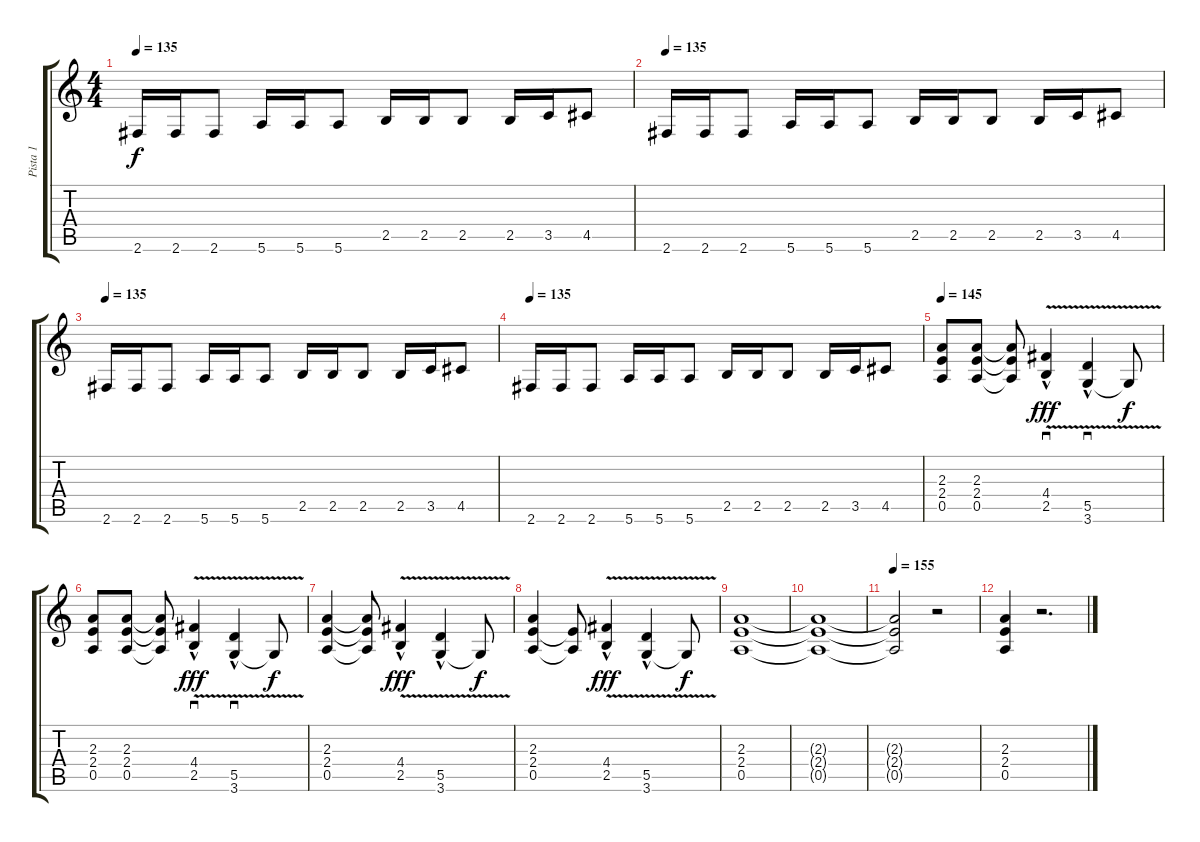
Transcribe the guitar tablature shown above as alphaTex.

\track ("Pista 1" "Pista 1") {instrument overdrivenguitar}
\staff {score tabs}
\tuning (E4 B3 G3 D3 A2 E2) {hide}
\ts (4 4)
\tempo 135
\clef g2
\ks c
2.6.16{dy f} 2.6.16 2.6.8 5.6.16 5.6.16 5.6.8 2.5.16 2.5.16 2.5.8 2.5.16 3.5.16 4.5.8 |
\tempo 135
2.6.16 2.6.16 2.6.8 5.6.16 5.6.16 5.6.8 2.5.16 2.5.16 2.5.8 2.5.16 3.5.16 4.5.8 |
\tempo 135
2.6.16 2.6.16 2.6.8 5.6.16 5.6.16 5.6.8 2.5.16 2.5.16 2.5.8 2.5.16 3.5.16 4.5.8 |
\tempo 135
2.6.16 2.6.16 2.6.8 5.6.16 5.6.16 5.6.8 2.5.16 2.5.16 2.5.8 2.5.16 3.5.16 4.5.8 |
\tempo 145
(2.3 2.4 0.5).8 (2.3 2.4 0.5).8 (2.3{t} 2.4{t} 0.5{t}).8 (4.4 2.5{v hac}).4{sd dy fff} (5.5 3.6{v hac}).4{sd} 3.6{t}.8{dy f} |
(2.3 2.4 0.5).8 (2.3 2.4 0.5).8 (2.3{t} 2.4{t} 0.5{t}).8 (4.4 2.5{v hac}).4{sd dy fff} (5.5 3.6{v hac}).4{sd} 3.6{t}.8{dy f} |
(2.3 2.4 0.5).4 (2.3{t} 2.4{t} 0.5{t}).8 (4.4 2.5{v hac}).4{dy fff} (5.5 3.6{v hac}).4 3.6{t}.8{dy f} |
(2.3 2.4 0.5).4 (2.4{t} 0.5{t}).8 (4.4 2.5{v hac}).4{dy fff} (5.5 3.6{v hac}).4 3.6{t}.8{dy f} |
(2.3 2.4 0.5).1{volume 8} |
(2.3{t} 2.4{t} 0.5{t}).1 |
\tempo 155
(2.3{t} 2.4{t} 0.5{t}).2 r.2 |
(2.3 2.4 0.5).4 r.2{d}
